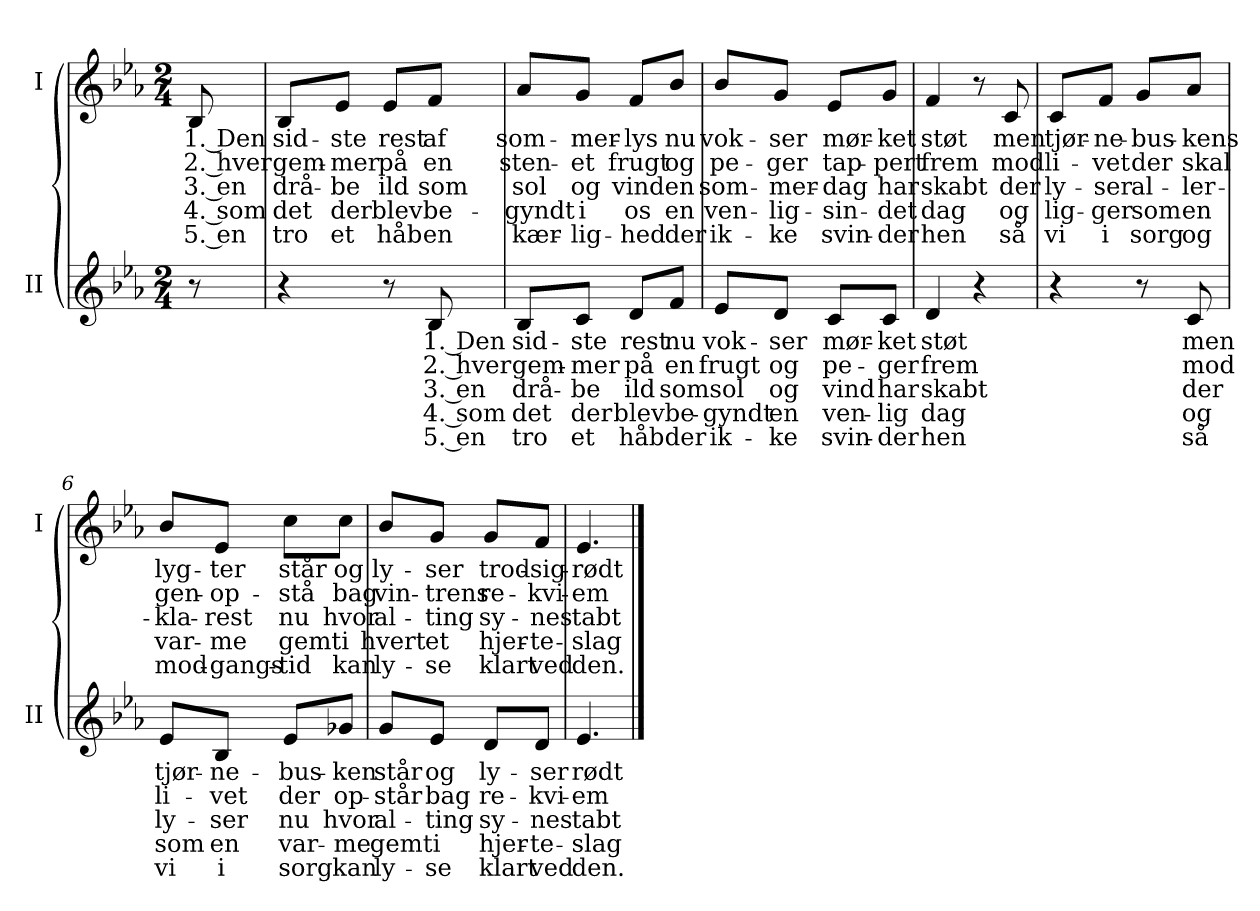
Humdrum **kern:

**kern	**text	**text	**text	**text	**text	**kern	**text	**text	**text	**text	**text
*part2	*part2	*part2	*part2	*part2	*part2	*part1	*part1	*part1	*part1	*part1	*part1
*staff2	*staff2	*staff2	*staff2	*staff2	*staff2	*staff1	*staff1	*staff1	*staff1	*staff1	*staff1
*I"II	*	*	*	*	*	*I"I	*	*	*	*	*
*I'II	*	*	*	*	*	*I'I	*	*	*	*	*
*clefG2	*	*	*	*	*	*clefG2	*	*	*	*	*
*k[b-e-a-]	*	*	*	*	*	*k[b-e-a-]	*	*	*	*	*
*M2/4	*	*	*	*	*	*M2/4	*	*	*	*	*
=	=	=	=	=	=	=	=	=	=	=	=
!	!	!	!	!	!	!	!LO:LY:b	!LO:LY:b	!LO:LY:b	!LO:LY:b	!LO:LY:b
8r	.	.	.	.	.	8B-/	1. Den	2. hver	3. en	4. som	5. en
=1	=1	=1	=1	=1	=1	=1	=1	=1	=1	=1	=1
!	!	!	!	!	!	!	!LO:LY:b	!LO:LY:b	!LO:LY:b	!LO:LY:b	!LO:LY:b
4r	.	.	.	.	.	8B-/L	sid-	gem-	drå-	det	tro
!	!	!	!	!	!	!	!LO:LY:b	!LO:LY:b	!LO:LY:b	!LO:LY:b	!LO:LY:b
.	.	.	.	.	.	8e-/J	-ste	-mer	-be	der	et
!	!	!	!	!	!	!	!LO:LY:b	!LO:LY:b	!LO:LY:b	!LO:LY:b	!LO:LY:b
8r	.	.	.	.	.	8e-/L	rest	på	ild	blev	håb
!	!LO:LY:b	!LO:LY:b	!LO:LY:b	!LO:LY:b	!LO:LY:b	!	!LO:LY:b	!LO:LY:b	!LO:LY:b	!LO:LY:b	!LO:LY:b
8B-/	1. Den	2. hver	3. en	4. som	5. en	8f/J	af	en	som	be-	en
=2	=2	=2	=2	=2	=2	=2	=2	=2	=2	=2	=2
!	!LO:LY:b	!LO:LY:b	!LO:LY:b	!LO:LY:b	!LO:LY:b	!	!LO:LY:b	!LO:LY:b	!LO:LY:b	!LO:LY:b	!LO:LY:b
8B-/L	sid-	gem-	drå-	det	tro	8a-/L	som-	sten-	sol	-gyndt	kær-
!	!LO:LY:b	!LO:LY:b	!LO:LY:b	!LO:LY:b	!LO:LY:b	!	!LO:LY:b	!LO:LY:b	!LO:LY:b	!LO:LY:b	!LO:LY:b
8c/J	-ste	-mer	-be	der	et	8g/J	-mer-	-et	og	i	-lig-
!	!LO:LY:b	!LO:LY:b	!LO:LY:b	!LO:LY:b	!LO:LY:b	!	!LO:LY:b	!LO:LY:b	!LO:LY:b	!LO:LY:b	!LO:LY:b
8d/L	rest	på	ild	blev	håb	8f/L	-lys	frugt	vind	os	-hed
!	!LO:LY:b	!LO:LY:b	!LO:LY:b	!LO:LY:b	!LO:LY:b	!	!LO:LY:b	!LO:LY:b	!LO:LY:b	!LO:LY:b	!LO:LY:b
8f/J	nu	en	som	be-	der	8b-/J	nu	og	en	en	der
=3	=3	=3	=3	=3	=3	=3	=3	=3	=3	=3	=3
!	!LO:LY:b	!LO:LY:b	!LO:LY:b	!LO:LY:b	!LO:LY:b	!	!LO:LY:b	!LO:LY:b	!LO:LY:b	!LO:LY:b	!LO:LY:b
8e-/L	vok-	frugt	sol	-gyndt	ik-	8b-/L	vok-	pe-	som-	ven-	ik-
!	!LO:LY:b	!LO:LY:b	!LO:LY:b	!LO:LY:b	!LO:LY:b	!	!LO:LY:b	!LO:LY:b	!LO:LY:b	!LO:LY:b	!LO:LY:b
8d/J	-ser	og	og	en	-ke	8g/J	-ser	-ger	-mer-	-lig-	-ke
!	!LO:LY:b	!LO:LY:b	!LO:LY:b	!LO:LY:b	!LO:LY:b	!	!LO:LY:b	!LO:LY:b	!LO:LY:b	!LO:LY:b	!LO:LY:b
8c/L	mør-	pe-	vind	ven-	svin-	8e-/L	mør-	tap-	-dag	-sin-	svin-
!	!LO:LY:b	!LO:LY:b	!LO:LY:b	!LO:LY:b	!LO:LY:b	!	!LO:LY:b	!LO:LY:b	!LO:LY:b	!LO:LY:b	!LO:LY:b
8c/J	-ket	-ger	har	-lig	-der	8g/J	-ket	-pert	har	-det	-der
=4	=4	=4	=4	=4	=4	=4	=4	=4	=4	=4	=4
!	!LO:LY:b	!LO:LY:b	!LO:LY:b	!LO:LY:b	!LO:LY:b	!	!LO:LY:b	!LO:LY:b	!LO:LY:b	!LO:LY:b	!LO:LY:b
4d/	støt	frem	skabt	dag	hen	4f/	støt	frem	skabt	dag	hen
4r	.	.	.	.	.	8r	.	.	.	.	.
!	!	!	!	!	!	!	!LO:LY:b	!LO:LY:b	!LO:LY:b	!LO:LY:b	!LO:LY:b
.	.	.	.	.	.	8c/	men	mod	der	og	så
=5	=5	=5	=5	=5	=5	=5	=5	=5	=5	=5	=5
!	!	!	!	!	!	!	!LO:LY:b	!LO:LY:b	!LO:LY:b	!LO:LY:b	!LO:LY:b
4r	.	.	.	.	.	8c/L	tjør-	li-	ly-	lig-	vi
!	!	!	!	!	!	!	!LO:LY:b	!LO:LY:b	!LO:LY:b	!LO:LY:b	!LO:LY:b
.	.	.	.	.	.	8f/J	-ne-	-vet	-ser	-ger	i
!	!	!	!	!	!	!	!LO:LY:b	!LO:LY:b	!LO:LY:b	!LO:LY:b	!LO:LY:b
8r	.	.	.	.	.	8g/L	-bus-	der	al-	som	sorg
!	!LO:LY:b	!LO:LY:b	!LO:LY:b	!LO:LY:b	!LO:LY:b	!	!LO:LY:b	!LO:LY:b	!LO:LY:b	!LO:LY:b	!LO:LY:b
8c/	men	mod	der	og	så	8a-/J	-kens	skal	-ler-	en	og
!!LO:LB:g=z
=6	=6	=6	=6	=6	=6	=6	=6	=6	=6	=6	=6
!	!LO:LY:b	!LO:LY:b	!LO:LY:b	!LO:LY:b	!LO:LY:b	!	!LO:LY:b	!LO:LY:b	!LO:LY:b	!LO:LY:b	!LO:LY:b
8e-/L	tjør-	li-	ly-	som	vi	8b-/L	lyg-	gen-	-kla-	var-	mod-
!	!LO:LY:b	!LO:LY:b	!LO:LY:b	!LO:LY:b	!LO:LY:b	!	!LO:LY:b	!LO:LY:b	!LO:LY:b	!LO:LY:b	!LO:LY:b
8B-/J	-ne-	-vet	-ser	en	i	8e-/J	-ter	-op-	-rest	-me	-gangs-
!	!LO:LY:b	!LO:LY:b	!LO:LY:b	!LO:LY:b	!LO:LY:b	!	!LO:LY:b	!LO:LY:b	!LO:LY:b	!LO:LY:b	!LO:LY:b
8e-/L	-bus-	der	nu	var-	sorg	8cc\L	står	-stå	nu	gemt	-tid
!	!LO:LY:b	!LO:LY:b	!LO:LY:b	!LO:LY:b	!LO:LY:b	!	!LO:LY:b	!LO:LY:b	!LO:LY:b	!LO:LY:b	!LO:LY:b
8g-X/J	-ken	op-	hvor	-me	kan	8cc\J	og	bag	hvor	i	kan
=7	=7	=7	=7	=7	=7	=7	=7	=7	=7	=7	=7
!	!LO:LY:b	!LO:LY:b	!LO:LY:b	!LO:LY:b	!LO:LY:b	!	!LO:LY:b	!LO:LY:b	!LO:LY:b	!LO:LY:b	!LO:LY:b
8g/L	står	-står	al-	gemt	ly-	8b-/L	ly-	vin-	al-	hvert	ly-
!	!LO:LY:b	!LO:LY:b	!LO:LY:b	!LO:LY:b	!LO:LY:b	!	!LO:LY:b	!LO:LY:b	!LO:LY:b	!LO:LY:b	!LO:LY:b
8e-/J	og	bag	-ting	i	-se	8g/J	-ser	-trens	-ting	et	-se
!	!LO:LY:b	!LO:LY:b	!LO:LY:b	!LO:LY:b	!LO:LY:b	!	!LO:LY:b	!LO:LY:b	!LO:LY:b	!LO:LY:b	!LO:LY:b
8d/L	ly-	re-	sy-	hjer-	klart	8g/L	trod-	re-	sy-	hjer-	klart
!	!LO:LY:b	!LO:LY:b	!LO:LY:b	!LO:LY:b	!LO:LY:b	!	!LO:LY:b	!LO:LY:b	!LO:LY:b	!LO:LY:b	!LO:LY:b
8d/J	-ser	-kvi-	-nes	-te-	ved	8f/J	-sig-	-kvi-	-nes	-te-	ved
=8	=8	=8	=8	=8	=8	=8	=8	=8	=8	=8	=8
!	!LO:LY:b	!LO:LY:b	!LO:LY:b	!LO:LY:b	!LO:LY:b	!	!LO:LY:b	!LO:LY:b	!LO:LY:b	!LO:LY:b	!LO:LY:b
4.e-/	rødt	-em	tabt	-slag	den.	4.e-/	-rødt	-em	tabt	-slag	den.
==	==	==	==	==	==	==	==	==	==	==	==
*-	*-	*-	*-	*-	*-	*-	*-	*-	*-	*-	*-
